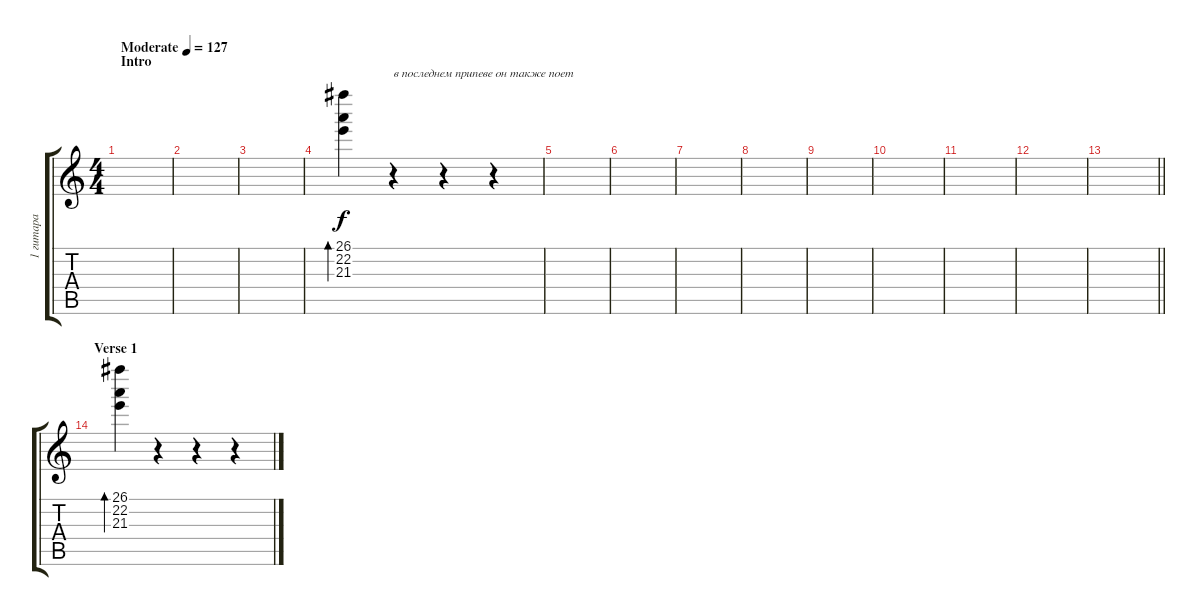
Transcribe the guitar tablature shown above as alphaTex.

\track ("1 гитара" "1 гитара") {instrument acousticguitarsteel}
\staff {score tabs}
\tuning (E4 B3 G3 D3 A2 E2) {hide}
\ts (4 4)
\section ("" "Intro")
\tempo (127 "Moderate")
\clef g2
\ks c
|
|
|
(26.1 22.2 21.3).4{bd 480} r.4{txt "в последнем припеве он также поет"} r.4 r.4 |
|
|
|
|
|
|
|
|
\barLineRight lightlight
|
\section ("" "Verse 1")
(26.1 22.2 21.3).4{bd 480} r.4 r.4 r.4
